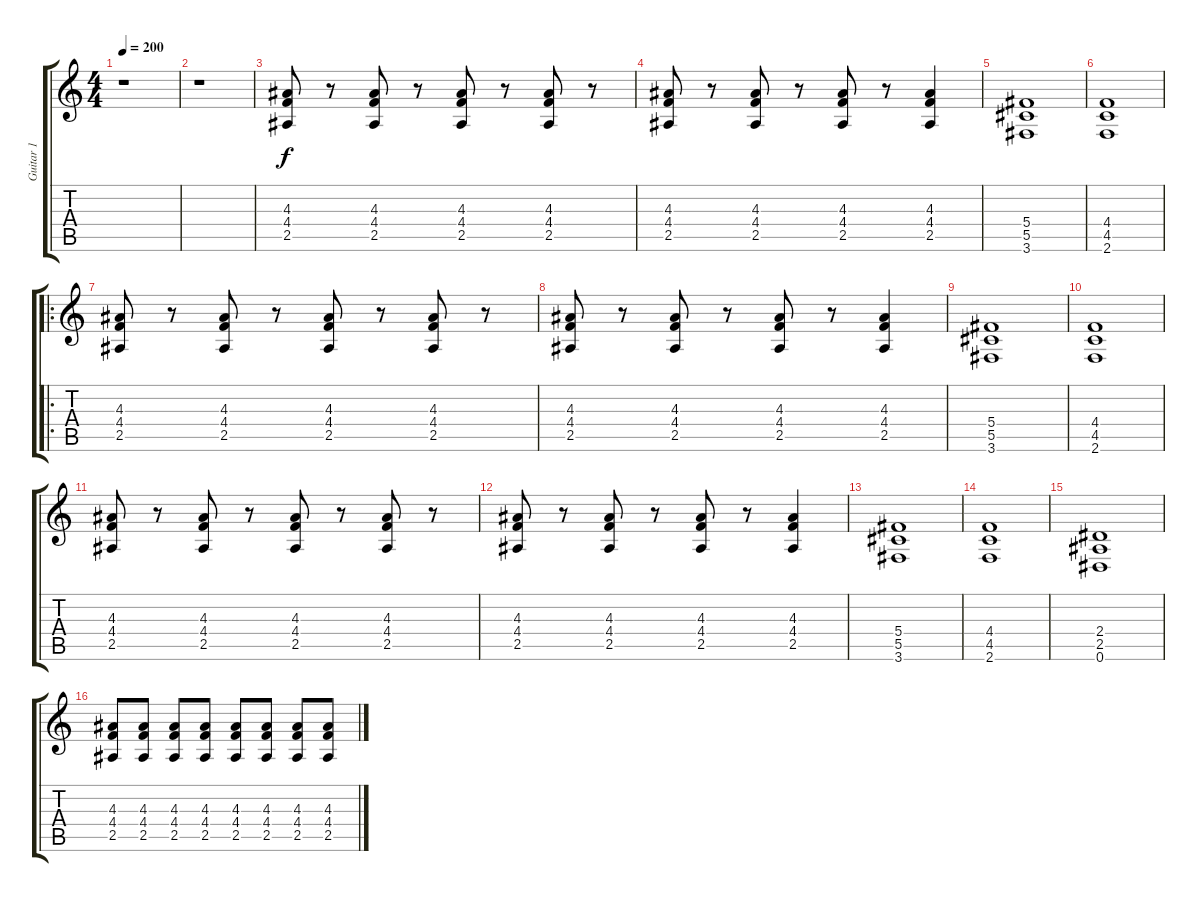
\track ("Guitar 1" "Guitar 1") {instrument overdrivenguitar}
\staff {score tabs}
\tuning (Eb4 Bb3 Gb3 Db3 Ab2 Eb2) {hide}
\ts (4 4)
\tempo 200
\clef g2
\ks c
r.1{dy f instrument overdrivenguitar} |
r.1 |
(4.3 4.4 2.5).8 r.8 (4.3 4.4 2.5).8 r.8 (4.3 4.4 2.5).8 r.8 (4.3 4.4 2.5).8 r.8 |
(4.3 4.4 2.5).8 r.8 (4.3 4.4 2.5).8 r.8 (4.3 4.4 2.5).8 r.8 (4.3 4.4 2.5).4 |
(5.4 5.5 3.6).1 |
(4.4 4.5 2.6).1 |
\ro
(4.3 4.4 2.5).8 r.8 (4.3 4.4 2.5).8 r.8 (4.3 4.4 2.5).8 r.8 (4.3 4.4 2.5).8 r.8 |
(4.3 4.4 2.5).8 r.8 (4.3 4.4 2.5).8 r.8 (4.3 4.4 2.5).8 r.8 (4.3 4.4 2.5).4 |
(5.4 5.5 3.6).1 |
(4.4 4.5 2.6).1 |
(4.3 4.4 2.5).8 r.8 (4.3 4.4 2.5).8 r.8 (4.3 4.4 2.5).8 r.8 (4.3 4.4 2.5).8 r.8 |
(4.3 4.4 2.5).8 r.8 (4.3 4.4 2.5).8 r.8 (4.3 4.4 2.5).8 r.8 (4.3 4.4 2.5).4 |
(5.4 5.5 3.6).1 |
(4.4 4.5 2.6).1 |
(2.4 2.5 0.6).1 |
(4.3 4.4 2.5).8 (4.3 4.4 2.5).8 (4.3 4.4 2.5).8 (4.3 4.4 2.5).8 (4.3 4.4 2.5).8 (4.3 4.4 2.5).8 (4.3 4.4 2.5).8 (4.3 4.4 2.5).8
